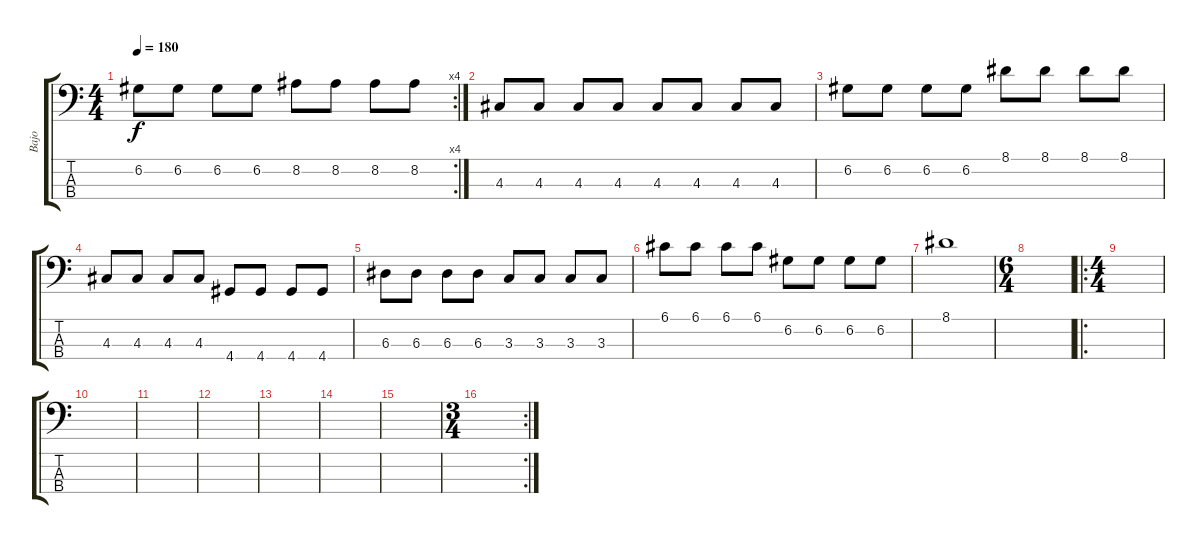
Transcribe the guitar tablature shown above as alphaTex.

\track ("Bajo" "Bajo") {instrument electricbassfinger}
\staff {score tabs}
\tuning (G2 D2 A1 E1) {hide}
\rc 4
\ts (4 4)
\tempo 180
\clef f4
\ks c
6.2.8{dy f} 6.2.8 6.2.8 6.2.8 8.2.8 8.2.8 8.2.8 8.2.8 |
4.3.8 4.3.8 4.3.8 4.3.8 4.3.8 4.3.8 4.3.8 4.3.8 |
6.2.8 6.2.8 6.2.8 6.2.8 8.1.8 8.1.8 8.1.8 8.1.8 |
4.3.8 4.3.8 4.3.8 4.3.8 4.4.8 4.4.8 4.4.8 4.4.8 |
6.3.8 6.3.8 6.3.8 6.3.8 3.3.8 3.3.8 3.3.8 3.3.8 |
6.1.8 6.1.8 6.1.8 6.1.8 6.2.8 6.2.8 6.2.8 6.2.8 |
8.1.1 |
\ts (6 4)
|
\ro
\ts (4 4)
|
|
|
|
|
|
|
\rc 2
\ts (3 4)
